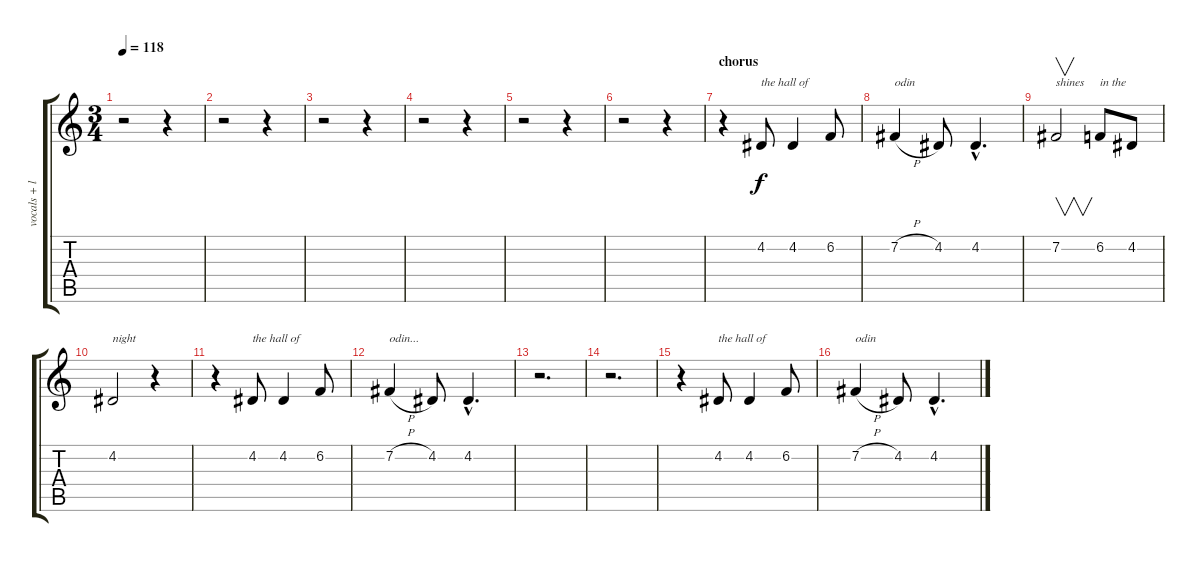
\track ("vocals + lyrics" "vocals + l") {instrument frenchhorn}
\staff {score tabs}
\tuning (E4 B3 G3 D3 A2 E2) {hide}
\ts (3 4)
\tempo 118
\clef g2
\ks c
r.2{dy f} r.4 |
r.2 r.4 |
r.2 r.4 |
r.2 r.4 |
r.2 r.4 |
r.2 r.4 |
\section ("" "chorus")
r.4 4.2.8{txt "the hall of"} 4.2.4 6.2.8 |
7.2{h}.4{txt "odin"} 4.2.8 4.2{hac}.4{d} |
7.2.2{v txt "shines"} 6.2.8{txt "in the"} 4.2.8 |
4.2.2{txt "night"} r.4 |
r.4 4.2.8{txt "the hall of"} 4.2.4 6.2.8 |
7.2{h}.4{txt "odin..."} 4.2.8 4.2{hac}.4{d} |
r.2{d} |
r.2{d} |
\section ("" "")
r.4 4.2.8{txt "the hall of"} 4.2.4 6.2.8 |
7.2{h}.4{txt "odin"} 4.2.8 4.2{hac}.4{d}
